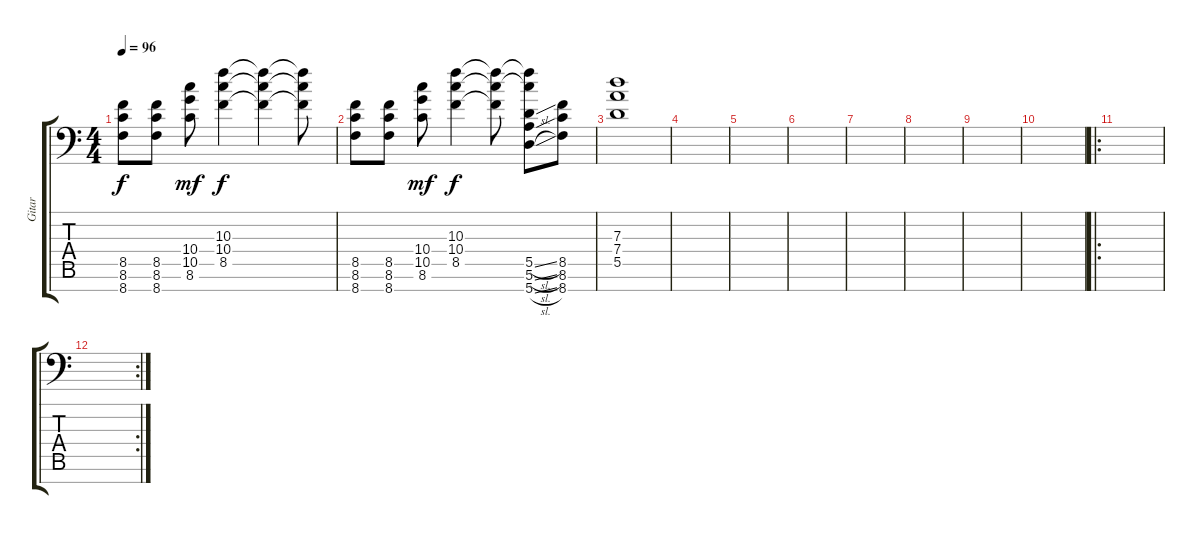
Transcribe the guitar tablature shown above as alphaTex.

\track ("Gitar " "Gitar ") {instrument distortionguitar}
\staff {score tabs}
\tuning (E4 B3 G3 D3 A2 E2 A1) {hide}
\ts (4 4)
\tempo 96
\clef f4
\ks c
(8.5 8.6 8.7).8{dy f} (8.5 8.6 8.7).8 (10.4 10.5 8.6).8{dy mf} (10.3 10.4 8.5).4{dy f} (10.3{t} 10.4{t} 8.5{t}).4 (10.3{t} 10.4{t} 8.5{t}).8 |
(8.5 8.6 8.7).8 (8.5 8.6 8.7).8 (10.4 10.5 8.6).8{dy mf} (10.3 10.4 8.5).4{dy f} (10.3{t} 10.4{t} 8.5{t}).8 (10.3{t} 10.4{t} 5.5{sl} 5.6{sl} 5.7{sl}).8 (8.5 8.6 8.7).8 |
(7.3 7.4 5.5).1{volume 4} |
|
|
|
|
|
|
|
\ro
|
\rc 2
